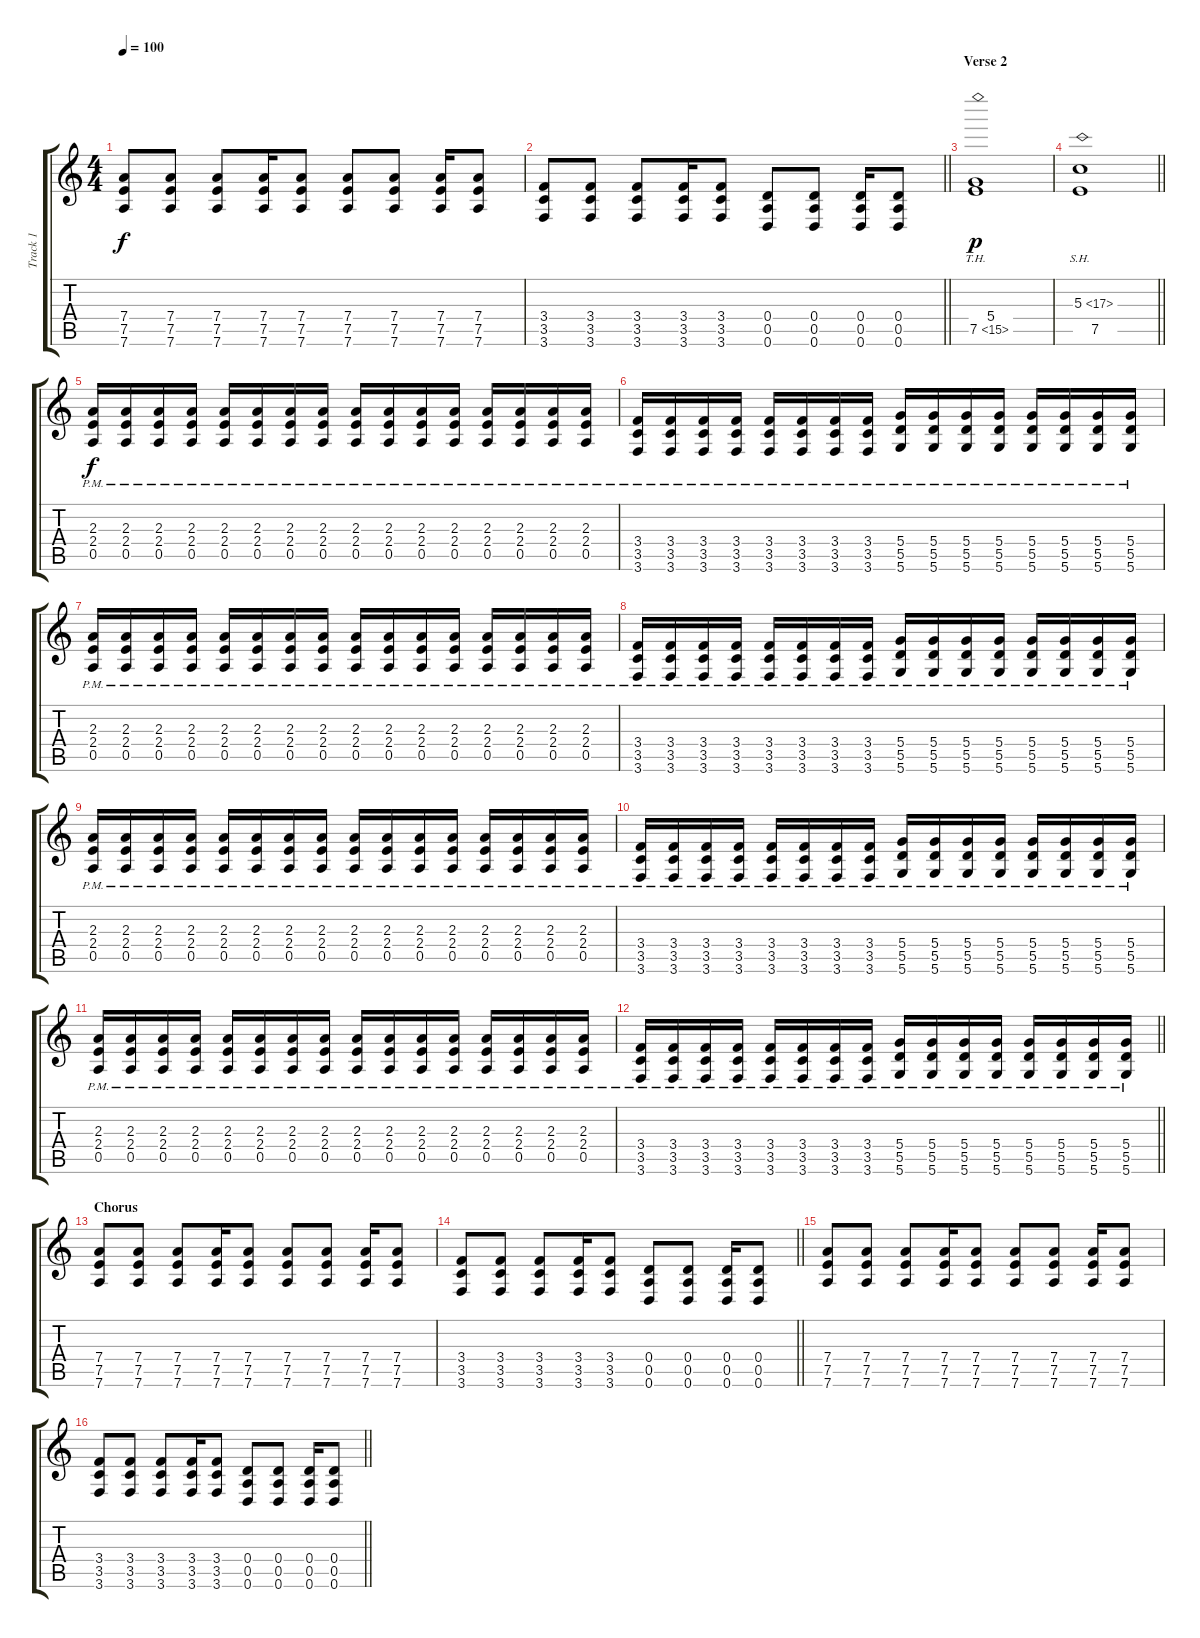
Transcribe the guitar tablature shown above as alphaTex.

\track ("Track 1" "Track 1") {instrument overdrivenguitar}
\staff {score tabs}
\tuning (E4 B3 G3 D3 A2 D2) {hide}
\ts (4 4)
\tempo 100
\clef g2
\ks c
(7.4 7.5 7.6).8{dy f} (7.4 7.5 7.6).8 (7.4 7.5 7.6).8 (7.4 7.5 7.6).16 (7.4 7.5 7.6).8 (7.4 7.5 7.6).8 (7.4 7.5 7.6).8 (7.4 7.5 7.6).16 (7.4 7.5 7.6).8 |
\barLineRight lightlight
(3.4 3.5 3.6).8 (3.4 3.5 3.6).8 (3.4 3.5 3.6).8 (3.4 3.5 3.6).16 (3.4 3.5 3.6).8 (0.4 0.5 0.6).8 (0.4 0.5 0.6).8 (0.4 0.5 0.6).16 (0.4 0.5 0.6).8 |
\section ("" "Verse 2")
(5.4 7.5{th 8}).1{dy p} |
\barLineRight lightlight
(5.3{sh 12} 7.5).1 |
(2.3{pm} 2.4{pm} 0.5{pm}).16{dy f} (2.3{pm} 2.4{pm} 0.5{pm}).16 (2.3{pm} 2.4{pm} 0.5{pm}).16 (2.3{pm} 2.4{pm} 0.5{pm}).16 (2.3{pm} 2.4{pm} 0.5{pm}).16 (2.3{pm} 2.4{pm} 0.5{pm}).16 (2.3{pm} 2.4{pm} 0.5{pm}).16 (2.3{pm} 2.4{pm} 0.5{pm}).16 (2.3{pm} 2.4{pm} 0.5{pm}).16 (2.3{pm} 2.4{pm} 0.5{pm}).16 (2.3{pm} 2.4{pm} 0.5{pm}).16 (2.3{pm} 2.4{pm} 0.5{pm}).16 (2.3{pm} 2.4{pm} 0.5{pm}).16 (2.3{pm} 2.4{pm} 0.5{pm}).16 (2.3{pm} 2.4{pm} 0.5{pm}).16 (2.3{pm} 2.4{pm} 0.5{pm}).16 |
(3.4{pm} 3.5{pm} 3.6{pm}).16 (3.4{pm} 3.5{pm} 3.6{pm}).16 (3.4{pm} 3.5{pm} 3.6{pm}).16 (3.4{pm} 3.5{pm} 3.6{pm}).16 (3.4{pm} 3.5{pm} 3.6{pm}).16 (3.4{pm} 3.5{pm} 3.6{pm}).16 (3.4{pm} 3.5{pm} 3.6{pm}).16 (3.4{pm} 3.5{pm} 3.6{pm}).16 (5.4{pm} 5.5{pm} 5.6{pm}).16 (5.4{pm} 5.5{pm} 5.6{pm}).16 (5.4{pm} 5.5{pm} 5.6{pm}).16 (5.4{pm} 5.5{pm} 5.6{pm}).16 (5.4{pm} 5.5{pm} 5.6{pm}).16 (5.4{pm} 5.5{pm} 5.6{pm}).16 (5.4{pm} 5.5{pm} 5.6{pm}).16 (5.4{pm} 5.5{pm} 5.6{pm}).16 |
(2.3{pm} 2.4{pm} 0.5{pm}).16 (2.3{pm} 2.4{pm} 0.5{pm}).16 (2.3{pm} 2.4{pm} 0.5{pm}).16 (2.3{pm} 2.4{pm} 0.5{pm}).16 (2.3{pm} 2.4{pm} 0.5{pm}).16 (2.3{pm} 2.4{pm} 0.5{pm}).16 (2.3{pm} 2.4{pm} 0.5{pm}).16 (2.3{pm} 2.4{pm} 0.5{pm}).16 (2.3{pm} 2.4{pm} 0.5{pm}).16 (2.3{pm} 2.4{pm} 0.5{pm}).16 (2.3{pm} 2.4{pm} 0.5{pm}).16 (2.3{pm} 2.4{pm} 0.5{pm}).16 (2.3{pm} 2.4{pm} 0.5{pm}).16 (2.3{pm} 2.4{pm} 0.5{pm}).16 (2.3{pm} 2.4{pm} 0.5{pm}).16 (2.3{pm} 2.4{pm} 0.5{pm}).16 |
(3.4{pm} 3.5{pm} 3.6{pm}).16 (3.4{pm} 3.5{pm} 3.6{pm}).16 (3.4{pm} 3.5{pm} 3.6{pm}).16 (3.4{pm} 3.5{pm} 3.6{pm}).16 (3.4{pm} 3.5{pm} 3.6{pm}).16 (3.4{pm} 3.5{pm} 3.6{pm}).16 (3.4{pm} 3.5{pm} 3.6{pm}).16 (3.4{pm} 3.5{pm} 3.6{pm}).16 (5.4{pm} 5.5{pm} 5.6{pm}).16 (5.4{pm} 5.5{pm} 5.6{pm}).16 (5.4{pm} 5.5{pm} 5.6{pm}).16 (5.4{pm} 5.5{pm} 5.6{pm}).16 (5.4{pm} 5.5{pm} 5.6{pm}).16 (5.4{pm} 5.5{pm} 5.6{pm}).16 (5.4{pm} 5.5{pm} 5.6{pm}).16 (5.4{pm} 5.5{pm} 5.6{pm}).16 |
(2.3{pm} 2.4{pm} 0.5{pm}).16 (2.3{pm} 2.4{pm} 0.5{pm}).16 (2.3{pm} 2.4{pm} 0.5{pm}).16 (2.3{pm} 2.4{pm} 0.5{pm}).16 (2.3{pm} 2.4{pm} 0.5{pm}).16 (2.3{pm} 2.4{pm} 0.5{pm}).16 (2.3{pm} 2.4{pm} 0.5{pm}).16 (2.3{pm} 2.4{pm} 0.5{pm}).16 (2.3{pm} 2.4{pm} 0.5{pm}).16 (2.3{pm} 2.4{pm} 0.5{pm}).16 (2.3{pm} 2.4{pm} 0.5{pm}).16 (2.3{pm} 2.4{pm} 0.5{pm}).16 (2.3{pm} 2.4{pm} 0.5{pm}).16 (2.3{pm} 2.4{pm} 0.5{pm}).16 (2.3{pm} 2.4{pm} 0.5{pm}).16 (2.3{pm} 2.4{pm} 0.5{pm}).16 |
(3.4{pm} 3.5{pm} 3.6{pm}).16 (3.4{pm} 3.5{pm} 3.6{pm}).16 (3.4{pm} 3.5{pm} 3.6{pm}).16 (3.4{pm} 3.5{pm} 3.6{pm}).16 (3.4{pm} 3.5{pm} 3.6{pm}).16 (3.4{pm} 3.5{pm} 3.6{pm}).16 (3.4{pm} 3.5{pm} 3.6{pm}).16 (3.4{pm} 3.5{pm} 3.6{pm}).16 (5.4{pm} 5.5{pm} 5.6{pm}).16 (5.4{pm} 5.5{pm} 5.6{pm}).16 (5.4{pm} 5.5{pm} 5.6{pm}).16 (5.4{pm} 5.5{pm} 5.6{pm}).16 (5.4{pm} 5.5{pm} 5.6{pm}).16 (5.4{pm} 5.5{pm} 5.6{pm}).16 (5.4{pm} 5.5{pm} 5.6{pm}).16 (5.4{pm} 5.5{pm} 5.6{pm}).16 |
(2.3{pm} 2.4{pm} 0.5{pm}).16 (2.3{pm} 2.4{pm} 0.5{pm}).16 (2.3{pm} 2.4{pm} 0.5{pm}).16 (2.3{pm} 2.4{pm} 0.5{pm}).16 (2.3{pm} 2.4{pm} 0.5{pm}).16 (2.3{pm} 2.4{pm} 0.5{pm}).16 (2.3{pm} 2.4{pm} 0.5{pm}).16 (2.3{pm} 2.4{pm} 0.5{pm}).16 (2.3{pm} 2.4{pm} 0.5{pm}).16 (2.3{pm} 2.4{pm} 0.5{pm}).16 (2.3{pm} 2.4{pm} 0.5{pm}).16 (2.3{pm} 2.4{pm} 0.5{pm}).16 (2.3{pm} 2.4{pm} 0.5{pm}).16 (2.3{pm} 2.4{pm} 0.5{pm}).16 (2.3{pm} 2.4{pm} 0.5{pm}).16 (2.3{pm} 2.4{pm} 0.5{pm}).16 |
\barLineRight lightlight
(3.4{pm} 3.5{pm} 3.6{pm}).16 (3.4{pm} 3.5{pm} 3.6{pm}).16 (3.4{pm} 3.5{pm} 3.6{pm}).16 (3.4{pm} 3.5{pm} 3.6{pm}).16 (3.4{pm} 3.5{pm} 3.6{pm}).16 (3.4{pm} 3.5{pm} 3.6{pm}).16 (3.4{pm} 3.5{pm} 3.6{pm}).16 (3.4{pm} 3.5{pm} 3.6{pm}).16 (5.4{pm} 5.5{pm} 5.6{pm}).16 (5.4{pm} 5.5{pm} 5.6{pm}).16 (5.4{pm} 5.5{pm} 5.6{pm}).16 (5.4{pm} 5.5{pm} 5.6{pm}).16 (5.4{pm} 5.5{pm} 5.6{pm}).16 (5.4{pm} 5.5{pm} 5.6{pm}).16 (5.4{pm} 5.5{pm} 5.6{pm}).16 (5.4{pm} 5.5{pm} 5.6{pm}).16 |
\section ("" "Chorus")
(7.4 7.5 7.6).8 (7.4 7.5 7.6).8 (7.4 7.5 7.6).8 (7.4 7.5 7.6).16 (7.4 7.5 7.6).8 (7.4 7.5 7.6).8 (7.4 7.5 7.6).8 (7.4 7.5 7.6).16 (7.4 7.5 7.6).8 |
\barLineRight lightlight
(3.4 3.5 3.6).8 (3.4 3.5 3.6).8 (3.4 3.5 3.6).8 (3.4 3.5 3.6).16 (3.4 3.5 3.6).8 (0.4 0.5 0.6).8 (0.4 0.5 0.6).8 (0.4 0.5 0.6).16 (0.4 0.5 0.6).8 |
(7.4 7.5 7.6).8 (7.4 7.5 7.6).8 (7.4 7.5 7.6).8 (7.4 7.5 7.6).16 (7.4 7.5 7.6).8 (7.4 7.5 7.6).8 (7.4 7.5 7.6).8 (7.4 7.5 7.6).16 (7.4 7.5 7.6).8 |
\barLineRight lightlight
(3.4 3.5 3.6).8 (3.4 3.5 3.6).8 (3.4 3.5 3.6).8 (3.4 3.5 3.6).16 (3.4 3.5 3.6).8 (0.4 0.5 0.6).8 (0.4 0.5 0.6).8 (0.4 0.5 0.6).16 (0.4 0.5 0.6).8
